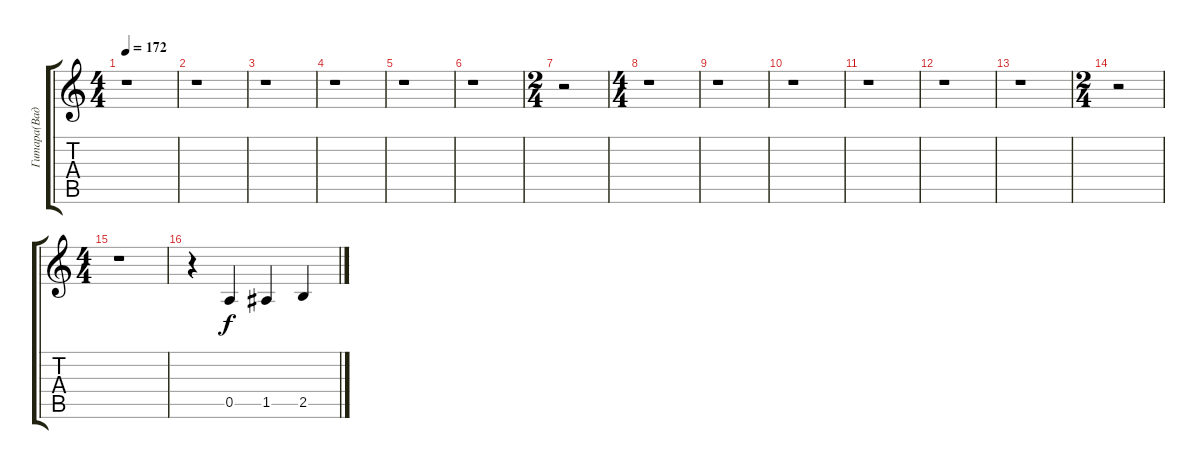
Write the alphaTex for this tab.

\track ("Гитара(Вадим)" "Гитара(Вад") {instrument distortionguitar}
\staff {score tabs}
\tuning (E4 B3 G3 D3 A2 E2) {hide}
\ts (4 4)
\tempo 172
\clef g2
\ks c
r.1{dy fff} |
r.1 |
r.1 |
r.1 |
r.1 |
r.1 |
\ts (2 4)
r.2 |
\ts (4 4)
r.1 |
r.1 |
r.1 |
r.1 |
r.1 |
r.1 |
\ts (2 4)
r.2 |
\ts (4 4)
r.1 |
r.4 0.5.4{dy f} 1.5.4 2.5.4
